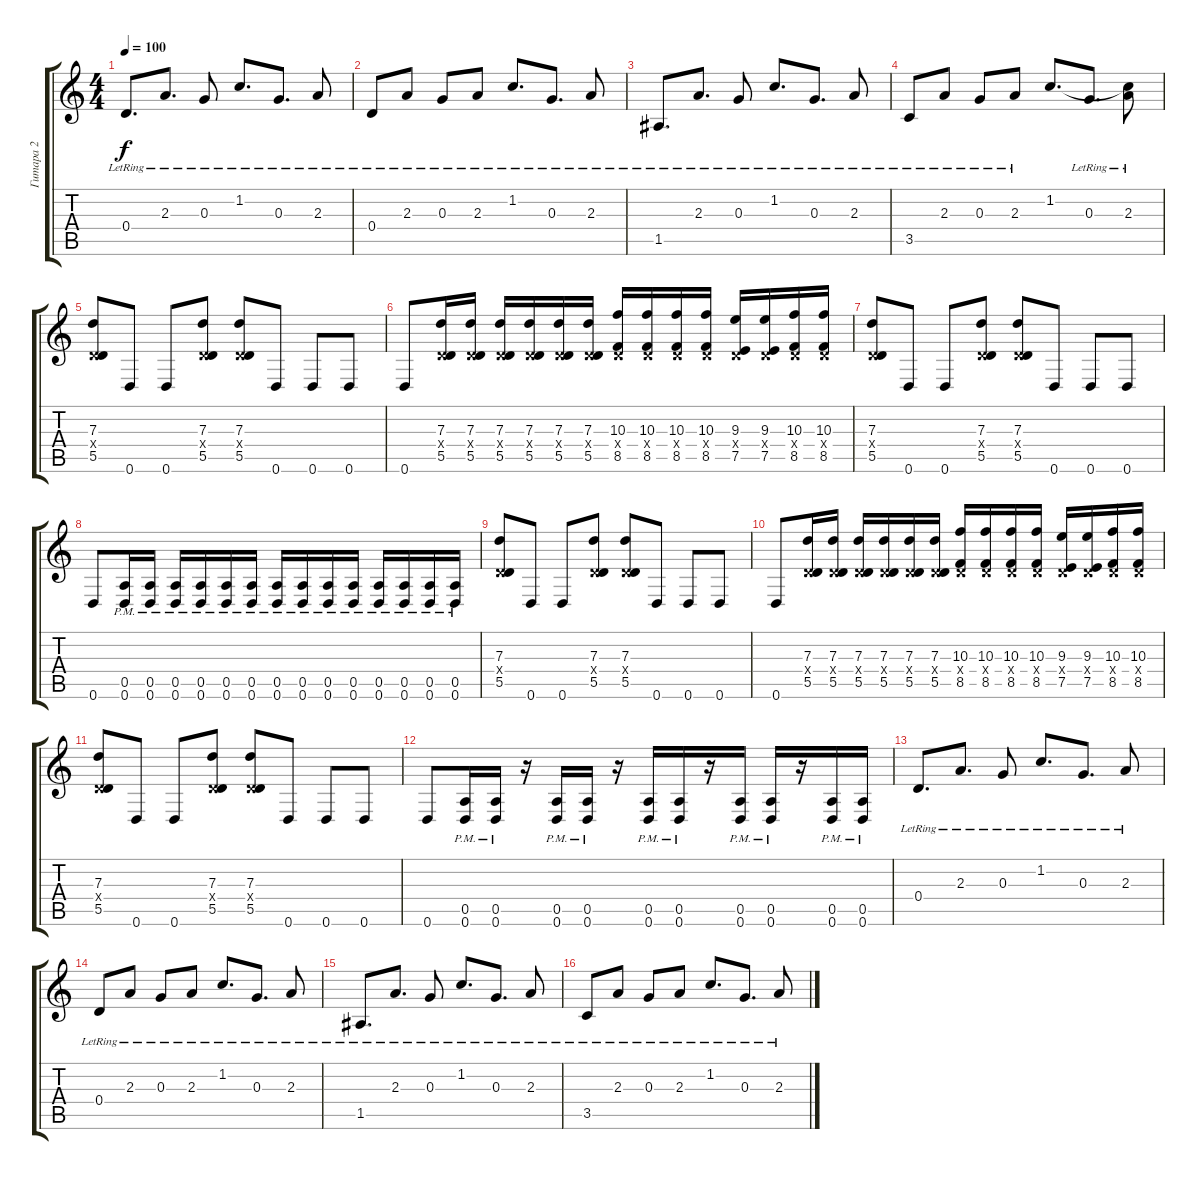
\track ("Гитара 2" "Гитара 2") {instrument distortionguitar}
\staff {score tabs}
\tuning (E4 B3 G3 D3 A2 D2) {hide}
\ts (4 4)
\tempo 100
\clef g2
\ks c
0.4{lr}.8{d dy f} 2.3{lr}.8{d} 0.3{lr}.8 1.2{lr}.8{d} 0.3{lr}.8{d} 2.3{lr}.8 |
0.4{lr}.8 2.3{lr}.8 0.3{lr}.8 2.3{lr}.8 1.2{lr}.8{d} 0.3{lr}.8{d} 2.3{lr}.8 |
1.5{lr}.8{d} 2.3{lr}.8{d} 0.3{lr}.8 1.2{lr}.8{d} 0.3{lr}.8{d} 2.3{lr}.8 |
3.5{lr}.8 2.3{lr}.8 0.3{lr}.8 2.3{lr}.8 1.2.8{d} 0.3{lr}.8{d} (1.2{t} 2.3{lr}).8 |
(7.3 0.4{x} 5.5).8{instrument distortionguitar} 0.6.8 0.6.8 (7.3 0.4{x} 5.5).8 (7.3 0.4{x} 5.5).8 0.6.8 0.6.8 0.6.8 |
0.6.8 (7.3 0.4{x} 5.5).16 (7.3 0.4{x} 5.5).16 (7.3 0.4{x} 5.5).16 (7.3 0.4{x} 5.5).16 (7.3 0.4{x} 5.5).16 (7.3 0.4{x} 5.5).16 (10.3 0.4{x} 8.5).16 (10.3 0.4{x} 8.5).16 (10.3 0.4{x} 8.5).16 (10.3 0.4{x} 8.5).16 (9.3 0.4{x} 7.5).16 (9.3 0.4{x} 7.5).16 (10.3 0.4{x} 8.5).16 (10.3 0.4{x} 8.5).16 |
(7.3 0.4{x} 5.5).8 0.6.8 0.6.8 (7.3 0.4{x} 5.5).8 (7.3 0.4{x} 5.5).8 0.6.8 0.6.8 0.6.8 |
0.6.8 (0.5{pm} 0.6{pm}).16 (0.5{pm} 0.6{pm}).16 (0.5{pm} 0.6{pm}).16 (0.5{pm} 0.6{pm}).16 (0.5{pm} 0.6{pm}).16 (0.5{pm} 0.6{pm}).16 (0.5{pm} 0.6{pm}).16 (0.5{pm} 0.6{pm}).16 (0.5{pm} 0.6{pm}).16 (0.5{pm} 0.6{pm}).16 (0.5{pm} 0.6{pm}).16 (0.5{pm} 0.6{pm}).16 (0.5{pm} 0.6{pm}).16 (0.5{pm} 0.6{pm}).16 |
(7.3 0.4{x} 5.5).8 0.6.8 0.6.8 (7.3 0.4{x} 5.5).8 (7.3 0.4{x} 5.5).8 0.6.8 0.6.8 0.6.8 |
0.6.8 (7.3 0.4{x} 5.5).16 (7.3 0.4{x} 5.5).16 (7.3 0.4{x} 5.5).16 (7.3 0.4{x} 5.5).16 (7.3 0.4{x} 5.5).16 (7.3 0.4{x} 5.5).16 (10.3 0.4{x} 8.5).16 (10.3 0.4{x} 8.5).16 (10.3 0.4{x} 8.5).16 (10.3 0.4{x} 8.5).16 (9.3 0.4{x} 7.5).16 (9.3 0.4{x} 7.5).16 (10.3 0.4{x} 8.5).16 (10.3 0.4{x} 8.5).16 |
(7.3 0.4{x} 5.5).8 0.6.8 0.6.8 (7.3 0.4{x} 5.5).8 (7.3 0.4{x} 5.5).8 0.6.8 0.6.8 0.6.8 |
0.6.8 (0.5{pm} 0.6{pm}).16 (0.5{pm} 0.6{pm}).16 r.16 (0.5{pm} 0.6{pm}).16 (0.5{pm} 0.6{pm}).16 r.16 (0.5{pm} 0.6{pm}).16 (0.5{pm} 0.6{pm}).16 r.16 (0.5{pm} 0.6{pm}).16 (0.5{pm} 0.6{pm}).16 r.16 (0.5{pm} 0.6{pm}).16 (0.5{pm} 0.6{pm}).16 |
0.4{lr}.8{d instrument electricguitarjazz} 2.3{lr}.8{d} 0.3{lr}.8 1.2{lr}.8{d} 0.3{lr}.8{d} 2.3{lr}.8 |
0.4{lr}.8 2.3{lr}.8 0.3{lr}.8 2.3{lr}.8 1.2{lr}.8{d} 0.3{lr}.8{d} 2.3{lr}.8 |
1.5{lr}.8{d} 2.3{lr}.8{d} 0.3{lr}.8 1.2{lr}.8{d} 0.3{lr}.8{d} 2.3{lr}.8 |
3.5{lr}.8 2.3{lr}.8 0.3{lr}.8 2.3{lr}.8 1.2{lr}.8{d} 0.3{lr}.8{d} 2.3{lr}.8
